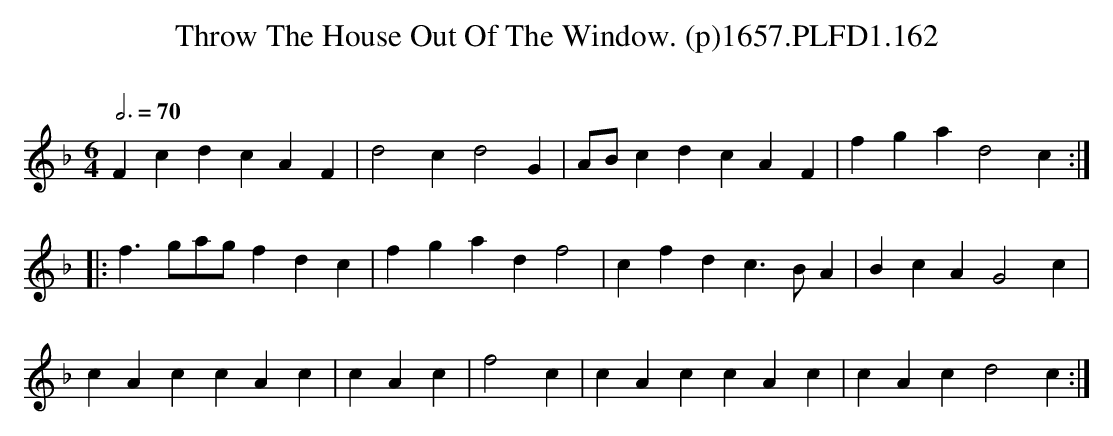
X:1
T:Throw The House Out Of The Window. (p)1657.PLFD1.162
M:6/4
L:1/4
Q:3/4=70
O:
K:F
FcdcAF|d2cd2G|A/B/cdcAF|fgad2c:|
|:f>ga/g/fdc|fgadf2|cfdc>BA|BcAG2c|
cAccAc|cAc|f2c|cAccAc|cAcd2c:|
